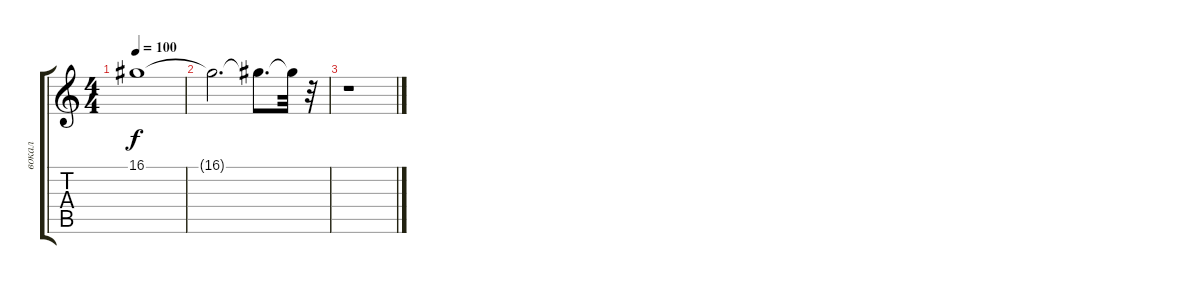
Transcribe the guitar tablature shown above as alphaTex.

\track ("вокал" "вокал") {instrument flute}
\staff {score tabs}
\tuning (E4 B3 G3 D3 A2 E2) {hide}
\ts (4 4)
\tempo 100
\clef g2
\ks c
16.1{t}.1{dy f} |
16.1{t}.2{d} 16.1{t}.8{d} 16.1{t}.32 r.32 |
r.1
